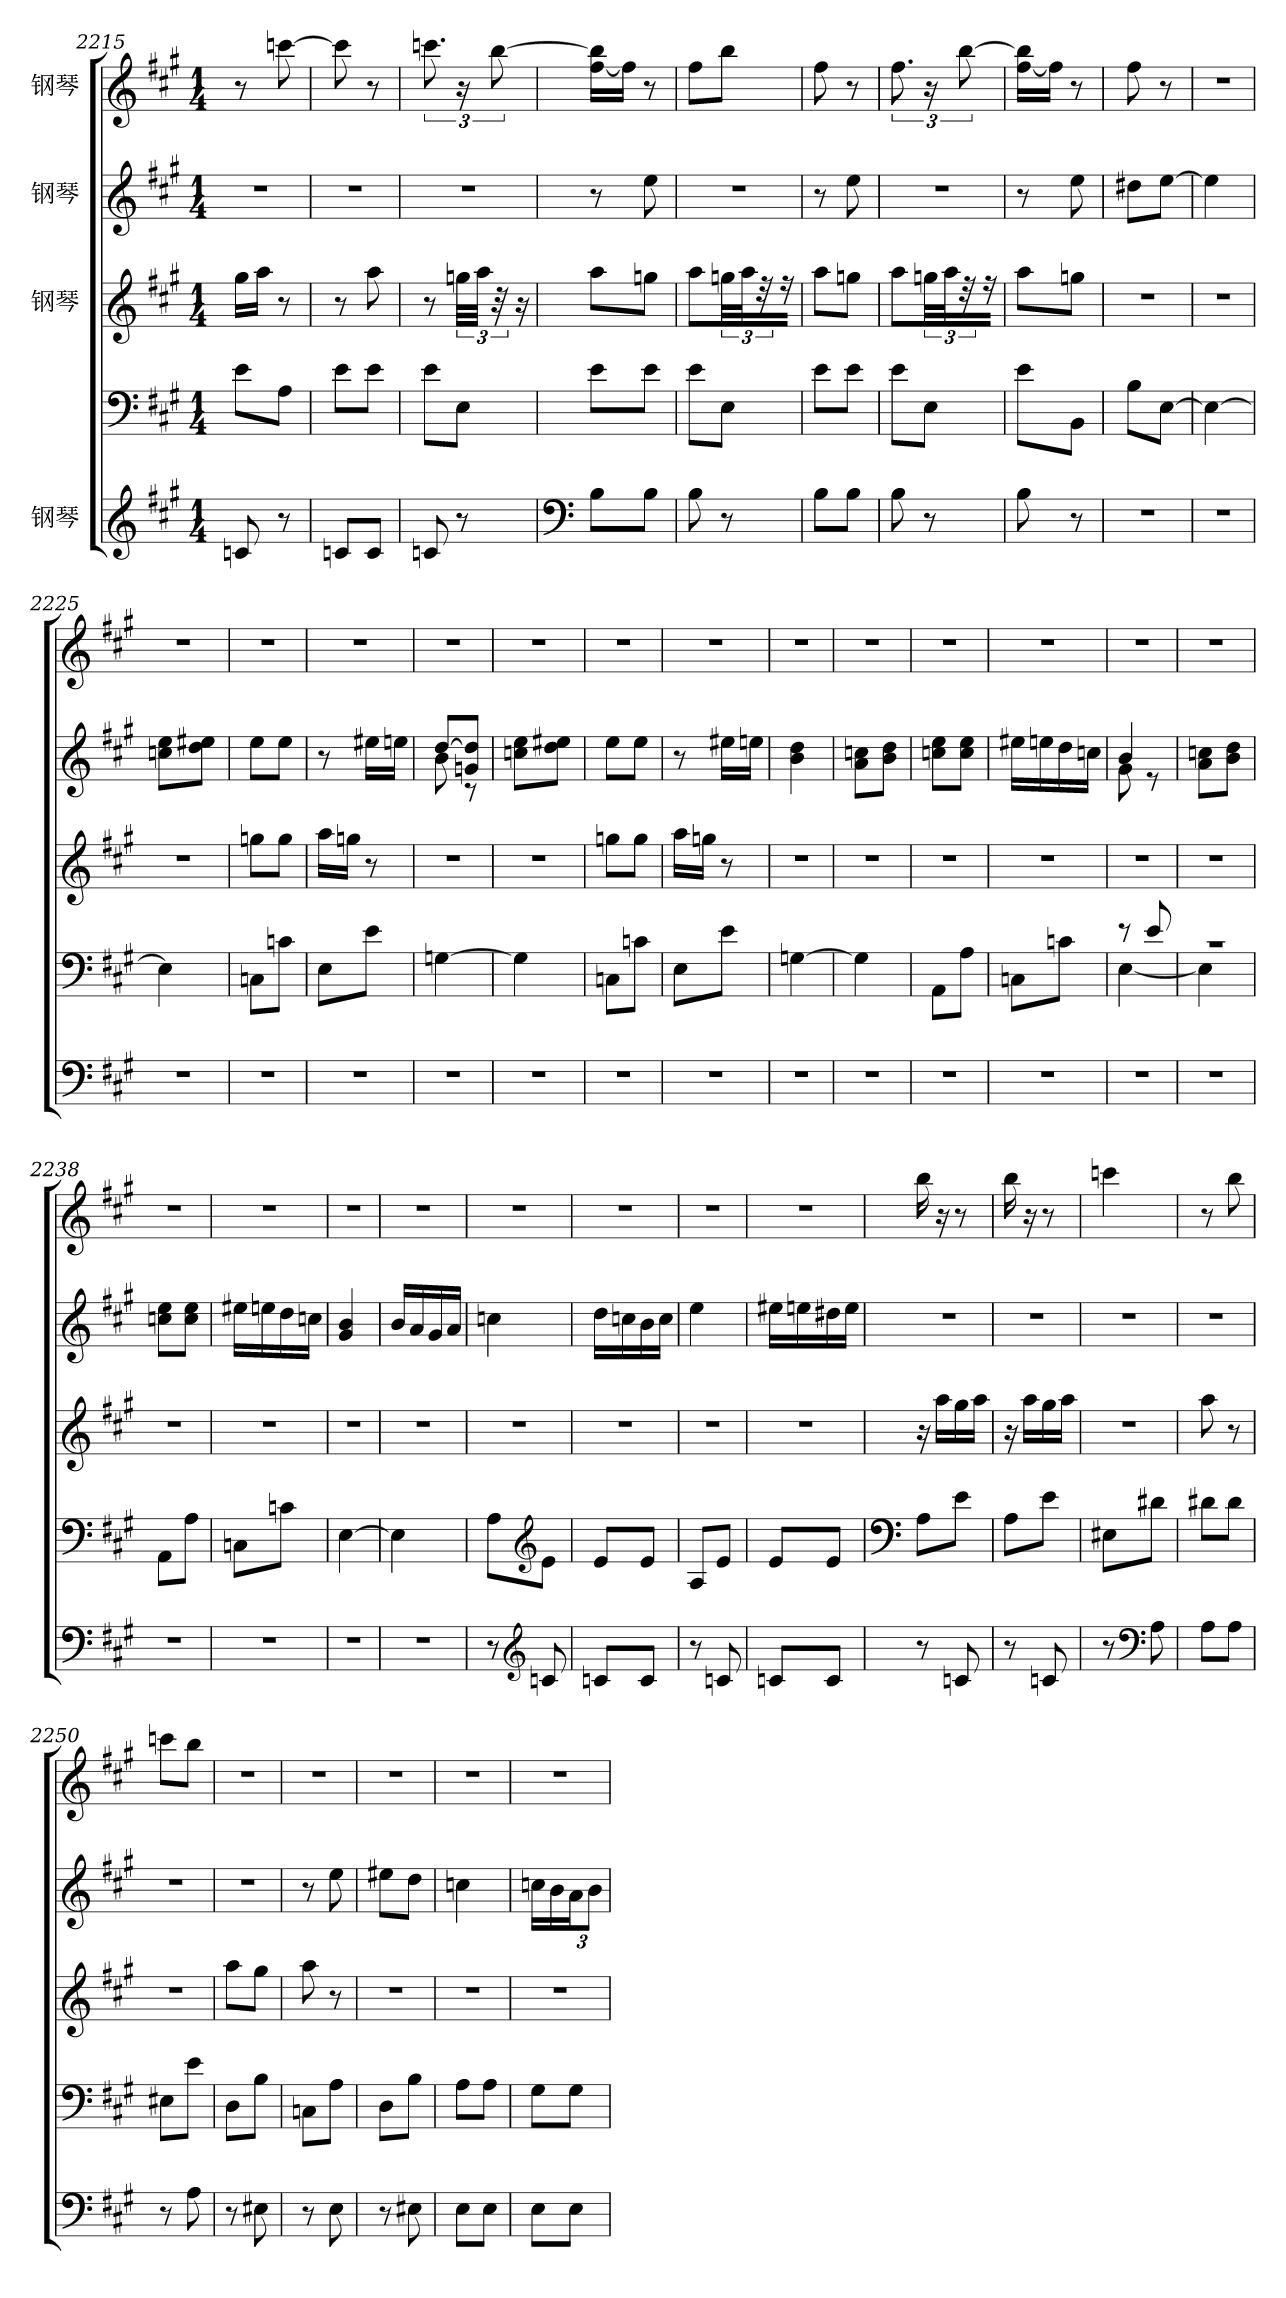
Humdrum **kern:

**kern	**kern	**kern	**kern	**kern
*part4	*part4	*part3	*part2	*part1
*staff5	*staff4	*staff3	*staff2	*staff1
*I"钢琴	*	*I"钢琴	*I"钢琴	*I"钢琴
*clefG2	*clefF4	*clefG2	*clefG2	*clefG2
*k[f#c#g#]	*k[f#c#g#]	*k[f#c#g#]	*k[f#c#g#]	*k[f#c#g#]
*M1/4	*M1/4	*M1/4	*M1/4	*M1/4
=2215	=2215	=2215	=2215	=2215
8cn/	8e\L	16gg#\LL	4r	8r
.	.	16aa\JJ	.	.
8r	8A\J	8r	.	[8cccn\
=2216	=2216	=2216	=2216	=2216
8cn/L	8e\L	8r	4r	8ccc\]
8c/J	8e\J	8aa\	.	8r
!!LO:LB:g=z
=2217	=2217	=2217	=2217	=2217
8cn/	8e\L	8r	4r	12.cccn\
8r	8E\J	48ggn\LLL	.	24r
.	.	48aa\JJJ	.	.
.	.	48r	.	[12bb\
.	.	16r	.	.
=2218	=2218	=2218	=2218	=2218
*clefF4	*	*	*	*
8B\L	8e\L	8aa\L	8r	[16ff#\ 16bb\]LL
.	.	.	.	16ff#\JJ]
8B\J	8e\J	8ggn\J	8ee\	8r
=2219	=2219	=2219	=2219	=2219
8B\	8e\L	8aa\L	4r	8ff#\L
8r	8E\J	48ggn\LL	.	8bb\J
.	.	48aa\JJJ	.	.
.	.	48r	.	.
.	.	16r	.	.
=2220	=2220	=2220	=2220	=2220
8B\L	8e\L	8aa\L	8r	8ff#\
8B\J	8e\J	8ggn\J	8ee\	8r
=2221	=2221	=2221	=2221	=2221
8B\	8e\L	8aa\L	4r	12.ff#\
8r	8E\J	48ggn\LL	.	24r
.	.	48aa\JJJ	.	.
.	.	48r	.	[12bb\
.	.	16r	.	.
=2222	=2222	=2222	=2222	=2222
8B\	8e\L	8aa\L	8r	[16ff#\ 16bb\]LL
.	.	.	.	16ff#\JJ]
8r	8BB\J	8ggn\J	8ee\	8r
=2223	=2223	=2223	=2223	=2223
4r	8B\L	4r	8dd#X\L	8ff#\
.	[8E\J	.	[8ee\J	8r
=2224	=2224	=2224	=2224	=2224
4r	4E\_	4r	4ee\]	4r
!!LO:PB:g=z
=2225	=2225	=2225	=2225	=2225
4r	4E\]	4r	8ccn\ 8ee\L	4r
.	.	.	8dd\ 8ee#X\J	.
=2226	=2226	=2226	=2226	=2226
4r	8Cn\L	8ggn\L	8ee\L	4r
.	8cn\J	8gg\J	8ee\J	.
=2227	=2227	=2227	=2227	=2227
4r	8E\L	16aa\LL	8r	4r
.	.	16ggn\JJ	.	.
.	8e\J	8r	16ee#X\LL	.
.	.	.	16een\JJ	.
=2228	=2228	=2228	=2228	=2228
*	*	*	*^	*
4r	[4Gn\	4r	[8dd/L	8b\	4r
.	.	.	8gn/ 8dd/]J	8r	.
*	*	*	*v	*v	*
=2229	=2229	=2229	=2229	=2229
4r	4G\]	4r	8ccn\ 8ee\L	4r
.	.	.	8dd\ 8ee#X\J	.
=2230	=2230	=2230	=2230	=2230
4r	8Cn\L	8ggn\L	8ee\L	4r
.	8cn\J	8gg\J	8ee\J	.
=2231	=2231	=2231	=2231	=2231
4r	8E\L	16aa\LL	8r	4r
.	.	16ggn\JJ	.	.
.	8e\J	8r	16ee#X\LL	.
.	.	.	16een\JJ	.
=2232	=2232	=2232	=2232	=2232
4r	[4Gn\	4r	4b\ 4dd\	4r
=2233	=2233	=2233	=2233	=2233
4r	4G\]	4r	8a\ 8ccn\L	4r
.	.	.	8b\ 8dd\J	.
!!LO:LB:g=z
=2234	=2234	=2234	=2234	=2234
4r	8AA\L	4r	8ccn\ 8ee\L	4r
.	8A\J	.	8cc\ 8ee\J	.
=2235	=2235	=2235	=2235	=2235
4r	8Cn\L	4r	16ee#X\LL	4r
.	.	.	16een\	.
.	8cn\J	.	16dd\	.
.	.	.	16ccn\JJ	.
=2236	=2236	=2236	=2236	=2236
*	*^	*	*^	*
4r	8r	[4E\	4r	4b/	8g#\	4r
.	8e/	.	.	.	8r	.
*	*	*	*	*v	*v	*
=2237	=2237	=2237	=2237	=2237	=2237
4r	4r	4E\]	4r	8a\ 8ccn\L	4r
.	.	.	.	8b\ 8dd\J	.
*	*v	*v	*	*	*
=2238	=2238	=2238	=2238	=2238
4r	8AA\L	4r	8ccn\ 8ee\L	4r
.	8A\J	.	8cc\ 8ee\J	.
=2239	=2239	=2239	=2239	=2239
4r	8Cn\L	4r	16ee#X\LL	4r
.	.	.	16een\	.
.	8cn\J	.	16dd\	.
.	.	.	16ccn\JJ	.
=2240	=2240	=2240	=2240	=2240
4r	[4E\	4r	4g#/ 4b/	4r
=2241	=2241	=2241	=2241	=2241
4r	4E\]	4r	16b/LL	4r
.	.	.	16a/	.
.	.	.	16g#/	.
.	.	.	16a/JJ	.
=2242	=2242	=2242	=2242	=2242
8r	8A\L	4r	4ccn\	4r
*clefG2	*clefG2	*	*	*
8cn/	8e\J	.	.	.
!!LO:PB:g=z
=2243	=2243	=2243	=2243	=2243
8cn/L	8e/L	4r	16dd\LL	4r
.	.	.	16ccn\	.
8c/J	8e/J	.	16b\	.
.	.	.	16cc\JJ	.
=2244	=2244	=2244	=2244	=2244
8r	8A/L	4r	4ee\	4r
8cn/	8e/J	.	.	.
=2245	=2245	=2245	=2245	=2245
8cn/L	8e/L	4r	16ee#X\LL	4r
.	.	.	16een\	.
8c/J	8e/J	.	16dd#X\	.
.	.	.	16ee\JJ	.
=2246	=2246	=2246	=2246	=2246
*	*clefF4	*	*	*
8r	8A\L	16r	4r	16bb\
.	.	16aa\LL	.	16r
8cn/	8e\J	16gg#\	.	8r
.	.	16aa\JJ	.	.
=2247	=2247	=2247	=2247	=2247
8r	8A\L	16r	4r	16bb\
.	.	16aa\LL	.	16r
8cn/	8e\J	16gg#\	.	8r
.	.	16aa\JJ	.	.
=2248	=2248	=2248	=2248	=2248
8r	8E#X\L	4r	4r	4cccn\
*clefF4	*	*	*	*
8A\	8d#X\J	.	.	.
=2249	=2249	=2249	=2249	=2249
8A\L	8d#X\L	8aa\	4r	8r
8A\J	8d#\J	8r	.	8bb\
=2250	=2250	=2250	=2250	=2250
8r	8E#X\L	4r	4r	8cccn\L
8A\	8e\J	.	.	8bb\J
!!LO:LB:g=z
=2251	=2251	=2251	=2251	=2251
8r	8D\L	8aa\L	4r	4r
8E#X\	8B\J	8gg#\J	.	.
=2252	=2252	=2252	=2252	=2252
8r	8Cn\L	8aa\	8r	4r
8E\	8A\J	8r	8ee\	.
=2253	=2253	=2253	=2253	=2253
8r	8D\L	4r	8ee#X\L	4r
8E#X\	8B\J	.	8dd\J	.
=2254	=2254	=2254	=2254	=2254
8E\L	8A\L	4r	4ccn\	4r
8E\J	8A\J	.	.	.
=2255	=2255	=2255	=2255	=2255
8E\L	8G#\L	4r	16ccn\LL	4r
.	.	.	16b\	.
*	*	*	*Xbrackettup	*
8E\J	8G#\J	.	24a\J	.
.	.	.	12b\J	.
=	=	=	=	=
*-	*-	*-	*-	*-
